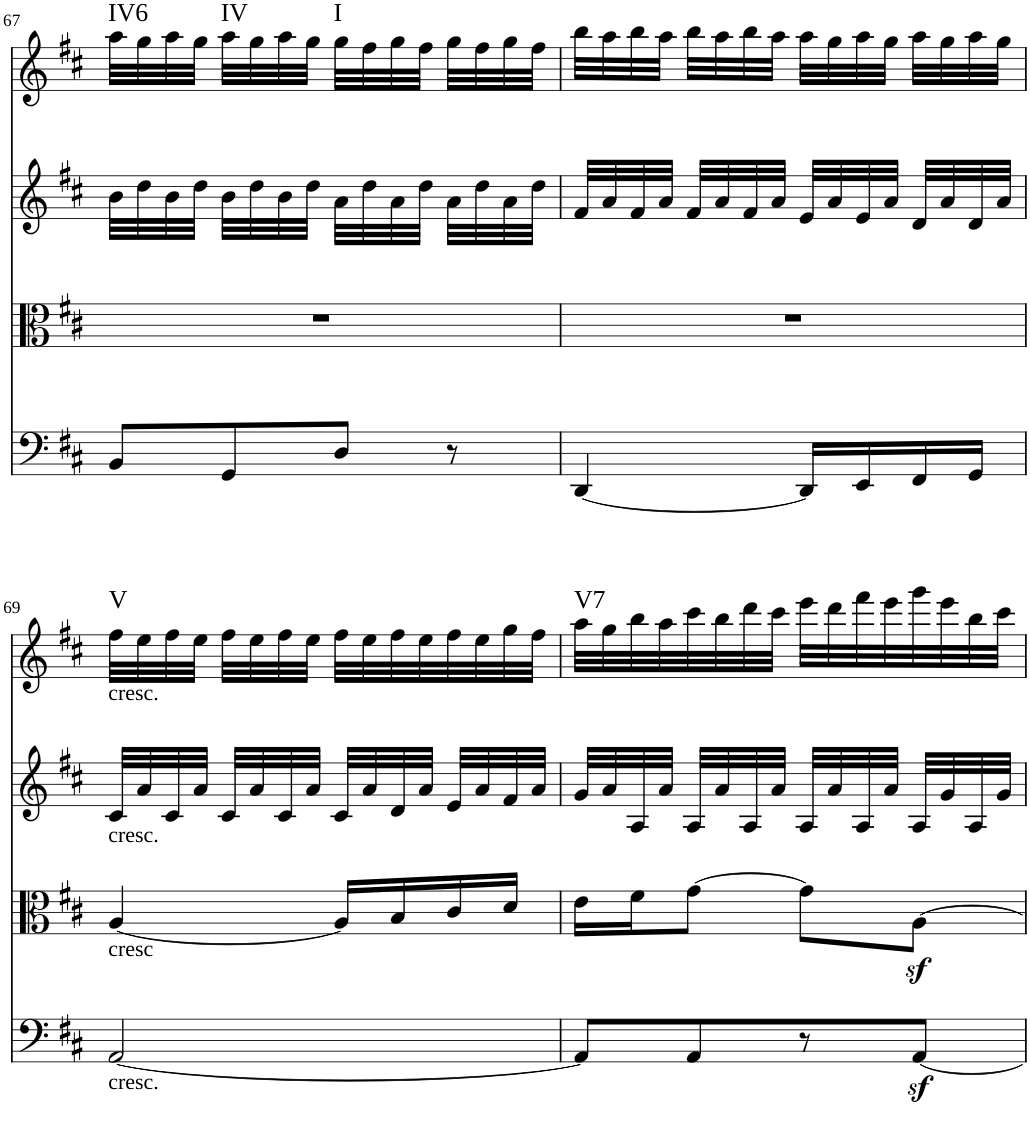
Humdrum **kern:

**kern	**kern	**kern	**kern	**harte
*part4	*part3	*part2	*part1	*part1
*staff4	*staff3	*staff2	*staff1	*
*I"Violoncello	*I"Viola	*I"Violin 2	*I"Violin 1	*
*I'Vc	*I'Vla	*I'Vln	*I'Vln	*
!!LO:PB:g=z
*clefF4	*clefC3	*clefG2	*clefG2	*
*k[f#c#]	*k[f#c#]	*k[f#c#]	*k[f#c#]	*
*D:	*D:	*D:	*D:	*
*M2/4	*M2/4	*M2/4	*M2/4	*
=67	=67	=67	=67	=67
!	!	!	!	!LO:H:kt=IV6
8BB/L	2r	32b\LLL	32aa\LLL	N
.	.	32dd\	32gg\	.
.	.	32b\	32aa\	.
.	.	32dd\JJJ	32gg\JJJ	.
!	!	!	!	!LO:H:kt=IV
8GG/	.	32b\LLL	32aa\LLL	N
.	.	32dd\	32gg\	.
.	.	32b\	32aa\	.
.	.	32dd\JJJ	32gg\JJJ	.
!	!	!	!	!LO:H:kt=I
8D/J	.	32a\LLL	32gg\LLL	N
.	.	32dd\	32ff#\	.
.	.	32a\	32gg\	.
.	.	32dd\JJJ	32ff#\JJJ	.
8r	.	32a\LLL	32gg\LLL	.
.	.	32dd\	32ff#\	.
.	.	32a\	32gg\	.
.	.	32dd\JJJ	32ff#\JJJ	.
=68	=68	=68	=68	=68
[4DD/	2r	32f#/LLL	32bb\LLL	.
.	.	32a/	32aa\	.
.	.	32f#/	32bb\	.
.	.	32a/JJJ	32aa\JJJ	.
.	.	32f#/LLL	32bb\LLL	.
.	.	32a/	32aa\	.
.	.	32f#/	32bb\	.
.	.	32a/JJJ	32aa\JJJ	.
16DD/LL]	.	32e/LLL	32aa\LLL	.
.	.	32a/	32gg\	.
16EE/	.	32e/	32aa\	.
.	.	32a/JJJ	32gg\JJJ	.
16FF#/	.	32d/LLL	32aa\LLL	.
.	.	32a/	32gg\	.
16GG/JJ	.	32d/	32aa\	.
.	.	32a/JJJ	32gg\JJJ	.
!!LO:LB:g=z
=69	=69	=69	=69	=69
!	!	!	!LO:TX:b:t=cresc.	!
!	!	!LO:TX:b:t=cresc.	!	!
!	!LO:TX:b:t=cresc	!	!	!
!LO:TX:b:t=cresc.	!	!	!	!LO:H:kt=V
[2AA/	[4A/	32c#/LLL	32ff#\LLL	N
.	.	32a/	32ee\	.
.	.	32c#/	32ff#\	.
.	.	32a/JJJ	32ee\JJJ	.
.	.	32c#/LLL	32ff#\LLL	.
.	.	32a/	32ee\	.
.	.	32c#/	32ff#\	.
.	.	32a/JJJ	32ee\JJJ	.
.	16A/LL]	32c#/LLL	32ff#\LLL	.
.	.	32a/	32ee\	.
.	16B/	32d/	32ff#\	.
.	.	32a/JJJ	32ee\	.
.	16c#/	32e/LLL	32ff#\	.
.	.	32a/	32ee\	.
.	16d/JJ	32f#/	32gg\	.
.	.	32a/JJJ	32ff#\JJJ	.
=70	=70	=70	=70	=70
!	!	!	!	!LO:H:kt=V7
8AA/L]	16e\LL	32g/LLL	32aa\LLL	N
.	.	32a/	32gg\	.
.	16f#\J	32A/	32bb\	.
.	.	32a/JJJ	32aa\	.
8AA/	[8g\J	32A/LLL	32ccc#\	.
.	.	32a/	32bb\	.
.	.	32A/	32ddd\	.
.	.	32a/JJJ	32ccc#\JJJ	.
8r	8g\L]	32A/LLL	32eee\LLL	.
.	.	32a/	32ddd\	.
.	.	32A/	32fff#\	.
.	.	32a/JJJ	32eee\	.
[8AAz</J	[8Az<\J	32A/LLL	32ggg\	.
.	.	32g/	32eee\	.
.	.	32A/	32bb\	.
.	.	32g/JJJ	32ccc#\JJJ	.
=	=	=	=	=
*-	*-	*-	*-	*-
